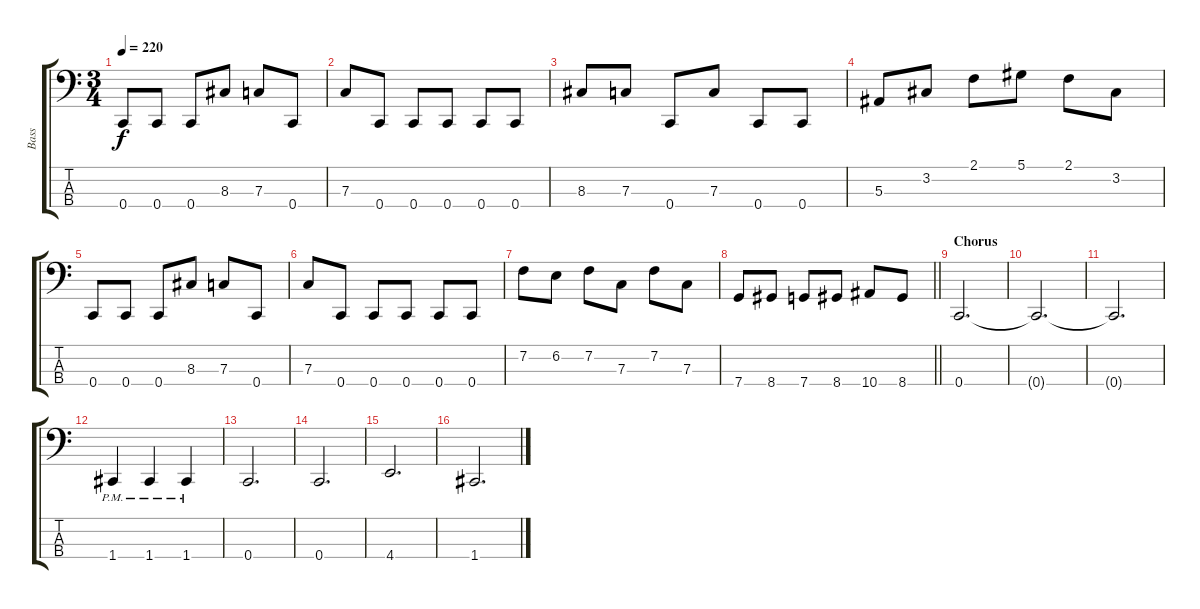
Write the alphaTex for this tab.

\track ("Bass" "Bass") {instrument electricbasspick}
\staff {score tabs}
\tuning (Eb2 Bb1 F1 C1) {hide}
\ts (3 4)
\tempo 220
\clef f4
\ks c
0.4.8{dy f} 0.4.8 0.4.8 8.3.8 7.3.8 0.4.8 |
7.3.8 0.4.8 0.4.8 0.4.8 0.4.8 0.4.8 |
8.3.8 7.3.8 0.4.8 7.3.8 0.4.8 0.4.8 |
5.3.8 3.2.8 2.1.8 5.1.8 2.1.8 3.2.8 |
0.4.8 0.4.8 0.4.8 8.3.8 7.3.8 0.4.8 |
7.3.8 0.4.8 0.4.8 0.4.8 0.4.8 0.4.8 |
7.2.8 6.2.8 7.2.8 7.3.8 7.2.8 7.3.8 |
\barLineRight lightlight
7.4.8 8.4.8 7.4.8 8.4.8 10.4.8 8.4.8 |
\section ("" "Chorus")
0.4.2{d} |
0.4{t}.2{d} |
0.4{t}.2{d} |
1.4{pm}.4 1.4{pm}.4 1.4{pm}.4 |
0.4.2{d} |
0.4.2{d} |
4.4.2{d} |
1.4.2{d}
